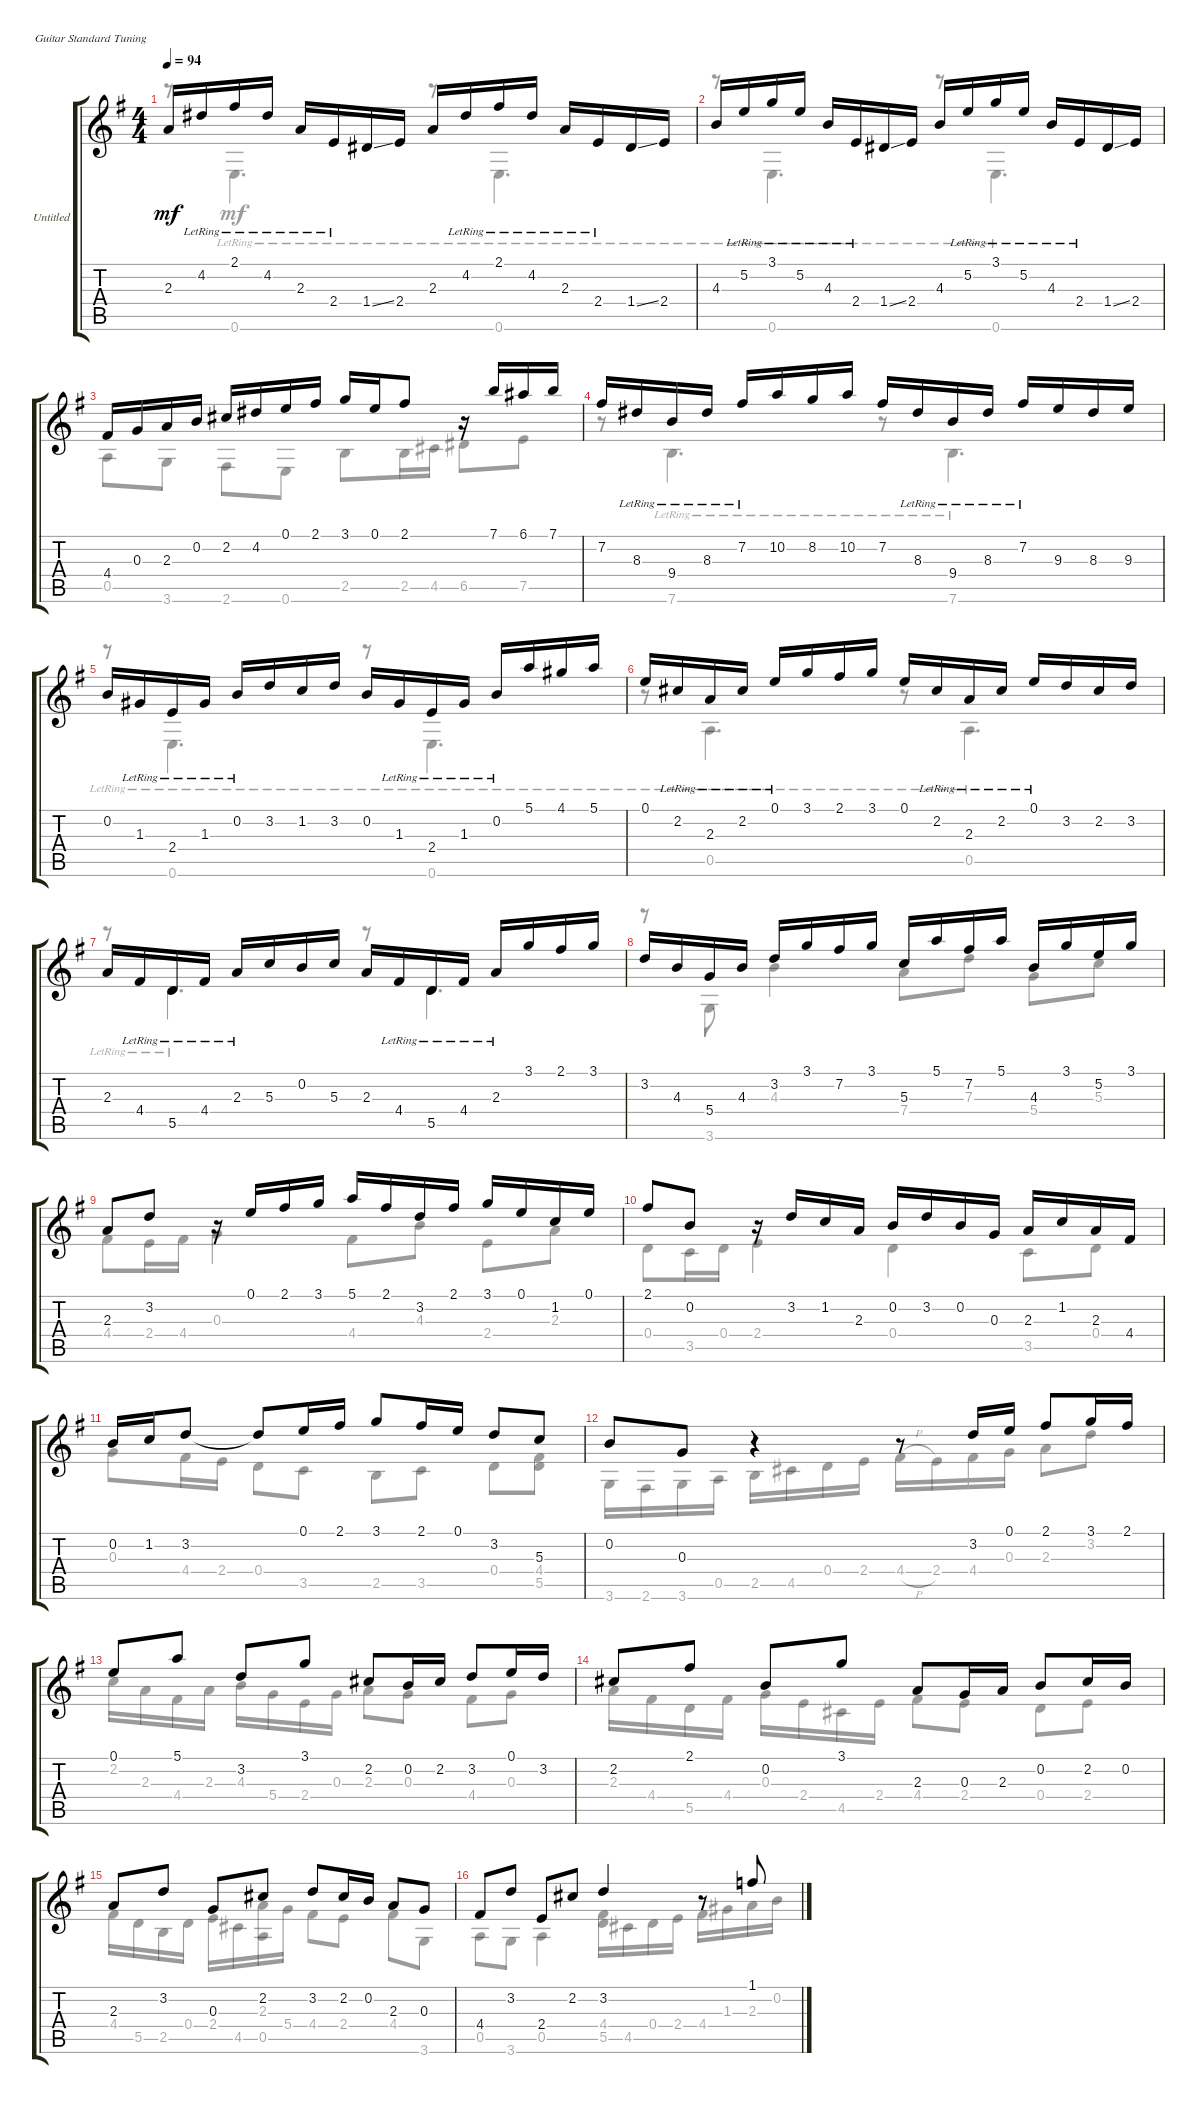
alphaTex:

\bracketExtendMode groupsimilarinstruments
\firstSystemTrackNameOrientation horizontal
\otherSystemsTrackNameOrientation horizontal
\track ("Untitled" "Untitled") {instrument acousticguitarnylon}
\staff {score tabs}
\tuning (E4 B3 G3 D3 A2 E2)
\voice
\ts (4 4)
\tempo 94
\clef g2
\ks eminor
2.3.16{dy mf} 4.2{lr}.16 2.1{lr}.16 4.2{lr}.16 2.3{lr}.16 2.4{lr}.16 1.4{ss}.16 2.4.16 2.3.16 4.2{lr}.16 2.1{lr}.16 4.2{lr}.16 2.3{lr}.16 2.4{lr}.16 1.4{ss}.16 2.4.16 |
4.3.16 5.2{lr}.16 3.1{lr}.16 5.2{lr}.16 4.3{lr}.16 2.4{lr}.16 1.4{ss}.16 2.4.16 4.3.16 5.2{lr}.16 3.1{lr}.16 5.2{lr}.16 4.3{lr}.16 2.4{lr}.16 1.4{ss}.16 2.4.16 |
4.4.16 0.3.16 2.3.16 0.2.16 2.2.16 4.2.16 0.1.16 2.1.16 3.1.16 0.1.16 2.1.8 r.16 7.1.16 6.1.16 7.1.16 |
7.2.16 8.3{lr}.16 9.4{lr}.16 8.3{lr}.16 7.2{lr}.16 10.2.16 8.2.16 10.2.16 7.2.16 8.3{lr}.16 9.4{lr}.16 8.3{lr}.16 7.2{lr}.16 9.3.16 8.3.16 9.3.16 |
0.2.16 1.3{lr}.16 2.4{lr}.16 1.3{lr}.16 0.2{lr}.16 3.2.16 1.2.16 3.2.16 0.2.16 1.3{lr}.16 2.4{lr}.16 1.3{lr}.16 0.2{lr}.16 5.1.16 4.1.16 5.1.16 |
0.1.16 2.2{lr}.16 2.3{lr}.16 2.2{lr}.16 0.1{lr}.16 3.1.16 2.1.16 3.1.16 0.1.16 2.2{lr}.16 2.3{lr}.16 2.2{lr}.16 0.1{lr}.16 3.2.16 2.2.16 3.2.16 |
2.3.16 4.4{lr}.16 5.5{lr}.16 4.4{lr}.16 2.3{lr}.16 5.3.16 0.2.16 5.3.16 2.3.16 4.4{lr}.16 5.5{lr}.16 4.4{lr}.16 2.3{lr}.16 3.1.16 2.1.16 3.1.16 |
3.2.16 4.3.16 5.4.16 4.3.16 3.2.16 3.1.16 7.2.16 3.1.16 5.3.16 5.1.16 7.2.16 5.1.16 4.3.16 3.1.16 5.2.16 3.1.16 |
2.3.8 3.2.8 r.16 0.1.16 2.1.16 3.1.16 5.1.16 2.1.16 3.2.16 2.1.16 3.1.16 0.1.16 1.2.16 0.1.16 |
2.1.8 0.2.8 r.16 3.2.16 1.2.16 2.3.16 0.2.16 3.2.16 0.2.16 0.3.16 2.3.16 1.2.16 2.3.16 4.4.16 |
0.2.16 1.2.16 3.2.8 3.2{t}.8 0.1.16 2.1.16 3.1.8 2.1.16 0.1.16 3.2.8 5.3.8 |
0.2.8 0.3.8 r.4 r.8 3.2.16 0.1.16 2.1.8 3.1.16 2.1.16 |
0.1.8 5.1.8 3.2.8 3.1.8 2.2.8 0.2.16 2.2.16 3.2.8 0.1.16 3.2.16 |
2.2.8 2.1.8 0.2.8 3.1.8 2.3.8 0.3.16 2.3.16 0.2.8 2.2.16 0.2.16 |
2.3.8 3.2.8 0.3.8 2.2.8 3.2.8 2.2.16 0.2.16 2.3.8 0.3.8 |
4.4.8 3.2.8 2.4.8 2.2.8 3.2.4 r.8 1.1.8
\voice
\clef g2
\ottava regular
\simile none
\ks eminor
r.8{dy mf} 0.6{lr}.4{d} r.8 0.6{lr}.4{d} |
r.8 0.6{lr}.4{d} r.8 0.6{lr}.4{d} |
0.5.8 3.6.8 2.6.8 0.6.8 2.5.8 2.5.16 4.5.16 6.5.8 7.5.8 |
r.8 7.6{lr}.4{d} r.8 7.6{lr}.4{d} |
r.8 0.6{lr}.4{d} r.8 0.6{lr}.4{d} |
r.8 0.5{lr}.4{d} r.8 0.5{lr}.4{d} |
r.8 5.5{lr}.4{d} r.8 5.5.4{d} |
r.8 3.6.8 4.3.4 7.4.8 7.3.8 5.4.8 5.3.8 |
4.4.8 2.4.16 4.4.16 0.3.4 4.4.8 4.3.8 2.4.8 2.3.8 |
0.4.8 3.5.16 0.4.16 2.4.4 0.4.4 3.5.8 0.4.8 |
0.3.8 4.4.16 2.4.16 0.4.8 3.5.8 2.5.8 3.5.8 0.4.8 (4.4 5.5).8 |
3.6.16 2.6.16 3.6.16 0.5.16 2.5.16 4.5.16 0.4.16 2.4.16 4.4{h}.16 2.4.16 4.4.16 0.3.16 2.3.8 3.2.8 |
2.2.16 2.3.16 4.4.16 2.3.16 4.3.16 5.4.16 2.4.16 0.3.16 2.3.8 0.3.8 4.4.8 0.3.8 |
2.3.16 4.4.16 5.5.16 4.4.16 0.3.16 2.4.16 4.5.16 2.4.16 4.4.8 2.4.8 0.4.8 2.4.8 |
4.4.16 5.5.16 2.5.16 0.4.16 2.4.16 4.5.16 (2.3 0.5).16 5.4.16 4.4.8 2.4.8 4.4.8 3.6.8 |
0.5.8 3.6.8 0.5.4 (4.4 5.5).16 4.5.16 0.4.16 2.4.16 4.4.16 1.3.16 2.3.16 0.2.16
